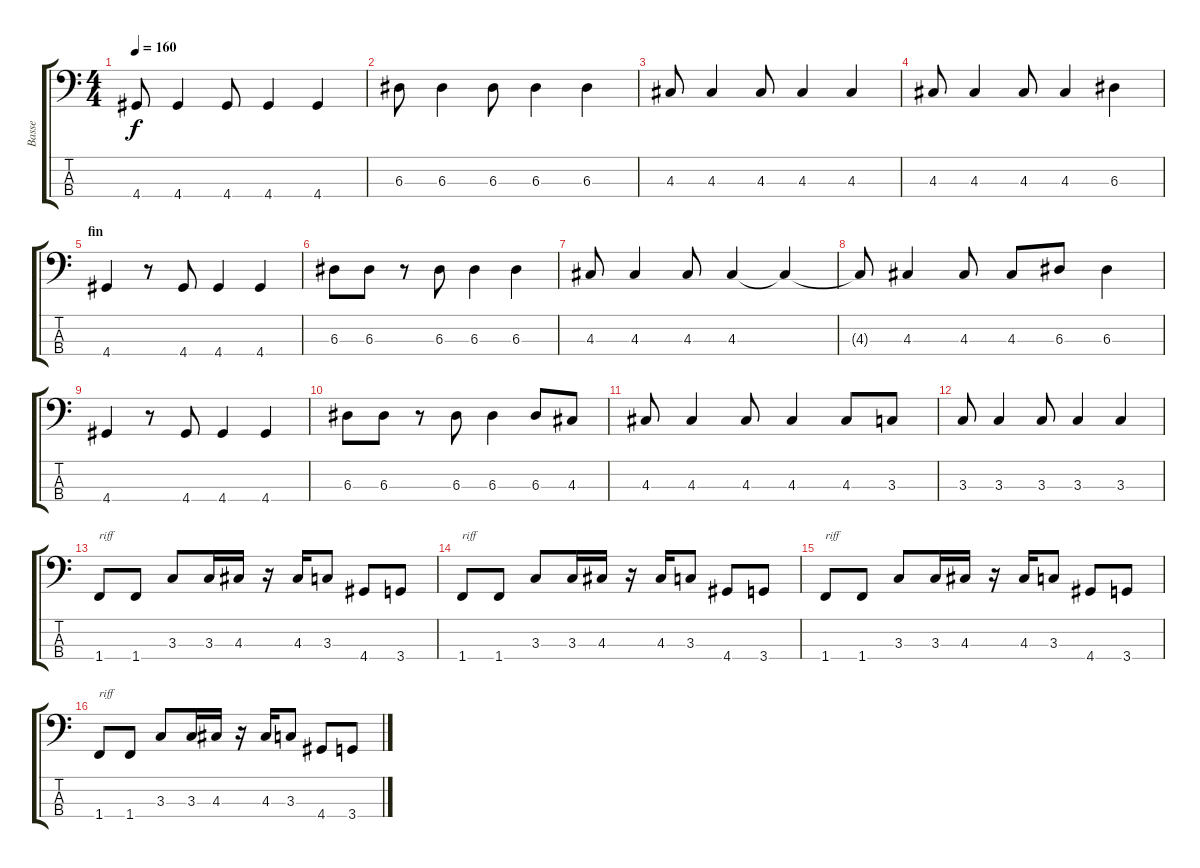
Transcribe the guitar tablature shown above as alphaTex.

\track ("Basse" "Basse") {instrument electricbasspick}
\staff {score tabs}
\tuning (G2 D2 A1 E1) {hide}
\ts (4 4)
\tempo 160
\clef f4
\ks c
4.4.8{dy f} 4.4.4 4.4.8 4.4.4 4.4.4 |
6.3.8 6.3.4 6.3.8 6.3.4 6.3.4 |
4.3.8 4.3.4 4.3.8 4.3.4 4.3.4 |
4.3.8 4.3.4 4.3.8 4.3.4 6.3.4 |
\section ("" "fin")
4.4.4 r.8 4.4.8 4.4.4 4.4.4 |
6.3.8 6.3.8 r.8 6.3.8 6.3.4 6.3.4 |
4.3.8 4.3.4 4.3.8 4.3.4 4.3{t}.4 |
4.3{t}.8 4.3.4 4.3.8 4.3.8 6.3.8 6.3.4 |
4.4.4 r.8 4.4.8 4.4.4 4.4.4 |
6.3.8 6.3.8 r.8 6.3.8 6.3.4 6.3.8 4.3.8 |
4.3.8 4.3.4 4.3.8 4.3.4 4.3.8 3.3.8 |
3.3.8 3.3.4 3.3.8 3.3.4 3.3.4 |
1.4.8{txt "riff"} 1.4.8 3.3.8 3.3.16 4.3.16 r.16 4.3.16 3.3.8 4.4.8 3.4.8 |
1.4.8{txt "riff"} 1.4.8 3.3.8 3.3.16 4.3.16 r.16 4.3.16 3.3.8 4.4.8 3.4.8 |
1.4.8{txt "riff"} 1.4.8 3.3.8 3.3.16 4.3.16 r.16 4.3.16 3.3.8 4.4.8 3.4.8 |
1.4.8{txt "riff"} 1.4.8 3.3.8 3.3.16 4.3.16 r.16 4.3.16 3.3.8 4.4.8 3.4.8
